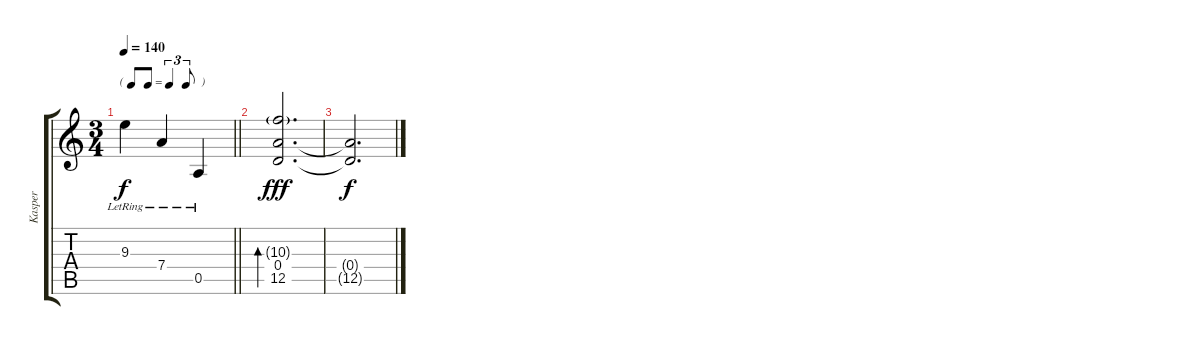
\track ("Kasper" "Kasper") {instrument electricguitarjazz}
\staff {score tabs}
\tuning (E4 B3 G3 D3 A2 E2) {hide}
\ts (3 4)
\tf triplet8th
\tempo 140
\clef g2
\barLineRight lightlight
\ks c
9.3{lr}.4{dy f} 7.4{lr}.4 0.5{lr}.4 |
(10.3{g} 0.4 12.5).2{d bd 120 dy fff} |
(0.4{t} 12.5{t}).2{d dy f}
